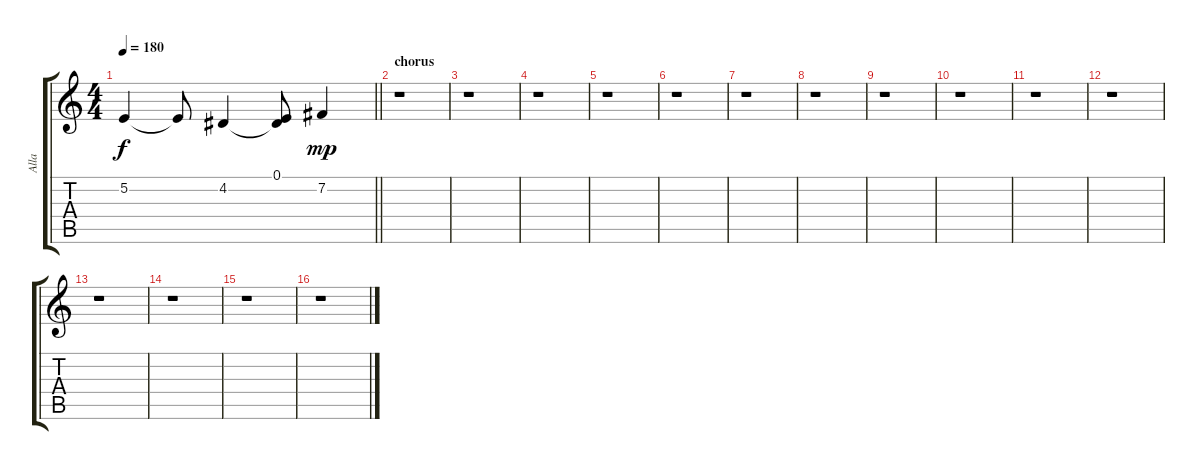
\track ("Alla" "Alla") {instrument flute}
\staff {score tabs}
\tuning (E4 B3 G3 D3 A2 E2) {hide}
\ts (4 4)
\tempo 180
\clef g2
\barLineRight lightlight
\ks c
5.2.4{dy f} 5.2{t}.8 4.2.4 (0.1 4.2{t}).8 7.2.4{dy mp} |
\section ("" "chorus")
r.1 |
r.1 |
r.1 |
r.1 |
r.1 |
r.1 |
r.1 |
r.1 |
r.1 |
r.1 |
r.1 |
r.1 |
r.1 |
r.1 |
r.1
